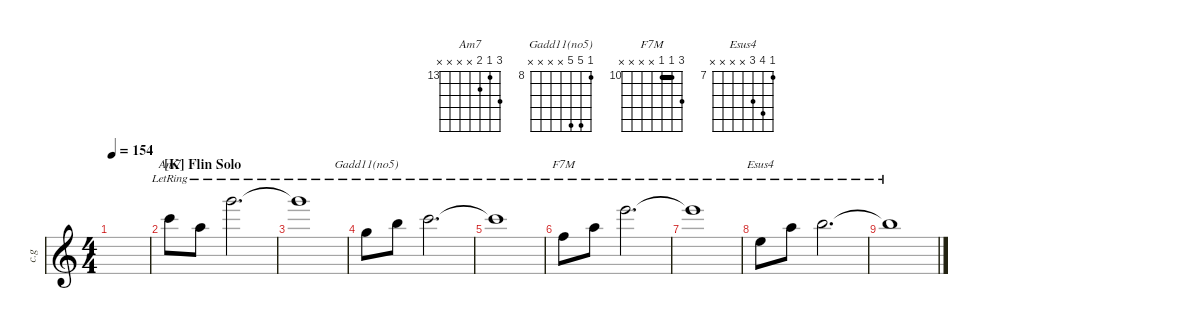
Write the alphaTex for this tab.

\defaultSystemsLayout 4
\hideDynamics
\bracketExtendMode nobrackets
\otherSystemsTrackNameOrientation horizontal
\track ("Clean Guitar" "c.g") {instrument electricguitarclean}
\staff {score}
\tuning (E4 B3 G3 D3 A2 E2 A1)
\chord ("Am7" 15 13 14 x x x x) {firstfret 13 showfingering false}
\chord ("Gadd11(no5)" 8 12 12 x x x x) {firstfret 8 showfingering false}
\chord ("F7M" 12 10 10 x x x x) {firstfret 10 showfingering false barre 10}
\chord ("Esus4" 7 10 9 x x x x) {firstfret 7 showfingering false}
\ts (4 4)
\tempo 154
\clef g2
\ks c
|
\section ("K" "Flin Solo")
13.2{lr}.8{ch "Am7" beam Down} 14.3{lr}.8{beam Down} 15.1{lr}.2{d beam Down} |
15.1{lr t}.1{beam Down} |
12.3{lr}.8{ch "Gadd11(no5)" beam Down} 12.2{lr}.8{beam Down} 8.1{lr}.2{d beam Down} |
8.1{lr t}.1{beam Down} |
10.3{lr}.8{ch "F7M" beam Down} 10.2{lr}.8{beam Down} 12.1{lr}.2{d beam Down} |
12.1{lr t}.1{beam Down} |
9.3{lr}.8{ch "Esus4" beam Down} 10.2{lr}.8{beam Down} 7.1{lr}.2{d beam Down} |
7.1{lr t}.1{beam Down}
